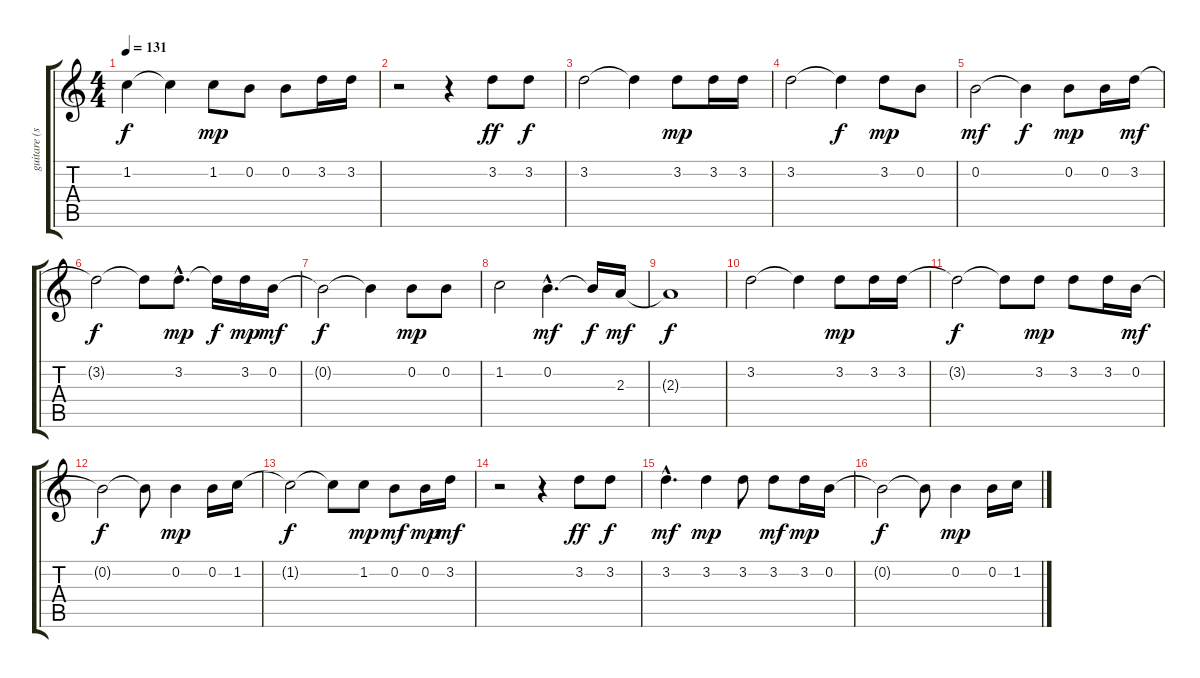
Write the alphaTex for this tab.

\track ("guitare (solo)" "guitare (s") {instrument electricguitarclean}
\staff {score tabs}
\tuning (E4 B3 G3 D3 A2 E2) {hide}
\ts (4 4)
\tempo 131
\clef g2
\ks c
1.2{t}.4{dy f} 1.2{t}.4 1.2.8{dy mp} 0.2.8 0.2.8 3.2.16 3.2.16 |
r.2 r.4 3.2.8{dy ff} 3.2.8{dy f} |
3.2.2 3.2{t}.4 3.2.8{dy mp} 3.2.16 3.2.16 |
3.2.2 3.2{t}.4{dy f} 3.2.8{dy mp} 0.2.8 |
0.2.2{dy mf} 0.2{t}.4{dy f} 0.2.8{dy mp} 0.2.16 3.2.16{dy mf} |
3.2{t}.2{dy f} 3.2{t}.8 3.2{hac}.8{d dy mp} 3.2{t}.16{dy f} 3.2.16{dy mp} 0.2.16{dy mf} |
0.2{t}.2{dy f} 0.2{t}.4 0.2.8{dy mp} 0.2.8 |
1.2.2 0.2{hac}.4{d dy mf} 0.2{t}.16{dy f} 2.3.16{dy mf} |
2.3{t}.1{dy f} |
3.2.2 3.2{t}.4 3.2.8{dy mp} 3.2.16 3.2.16 |
3.2{t}.2{dy f} 3.2{t}.8 3.2.8{dy mp} 3.2.8 3.2.16 0.2.16{dy mf} |
0.2{t}.2{dy f} 0.2{t}.8 0.2.4{dy mp} 0.2.16 1.2.16 |
1.2{t}.2{dy f} 1.2{t}.8 1.2.8{dy mp} 0.2.8{dy mf} 0.2.16{dy mp} 3.2.16{dy mf} |
r.2 r.4 3.2.8{dy ff} 3.2.8{dy f} |
3.2{hac}.4{d dy mf} 3.2.4{dy mp} 3.2.8 3.2.8{dy mf} 3.2.16{dy mp} 0.2.16 |
0.2{t}.2{dy f} 0.2{t}.8 0.2.4{dy mp} 0.2.16 1.2.16
